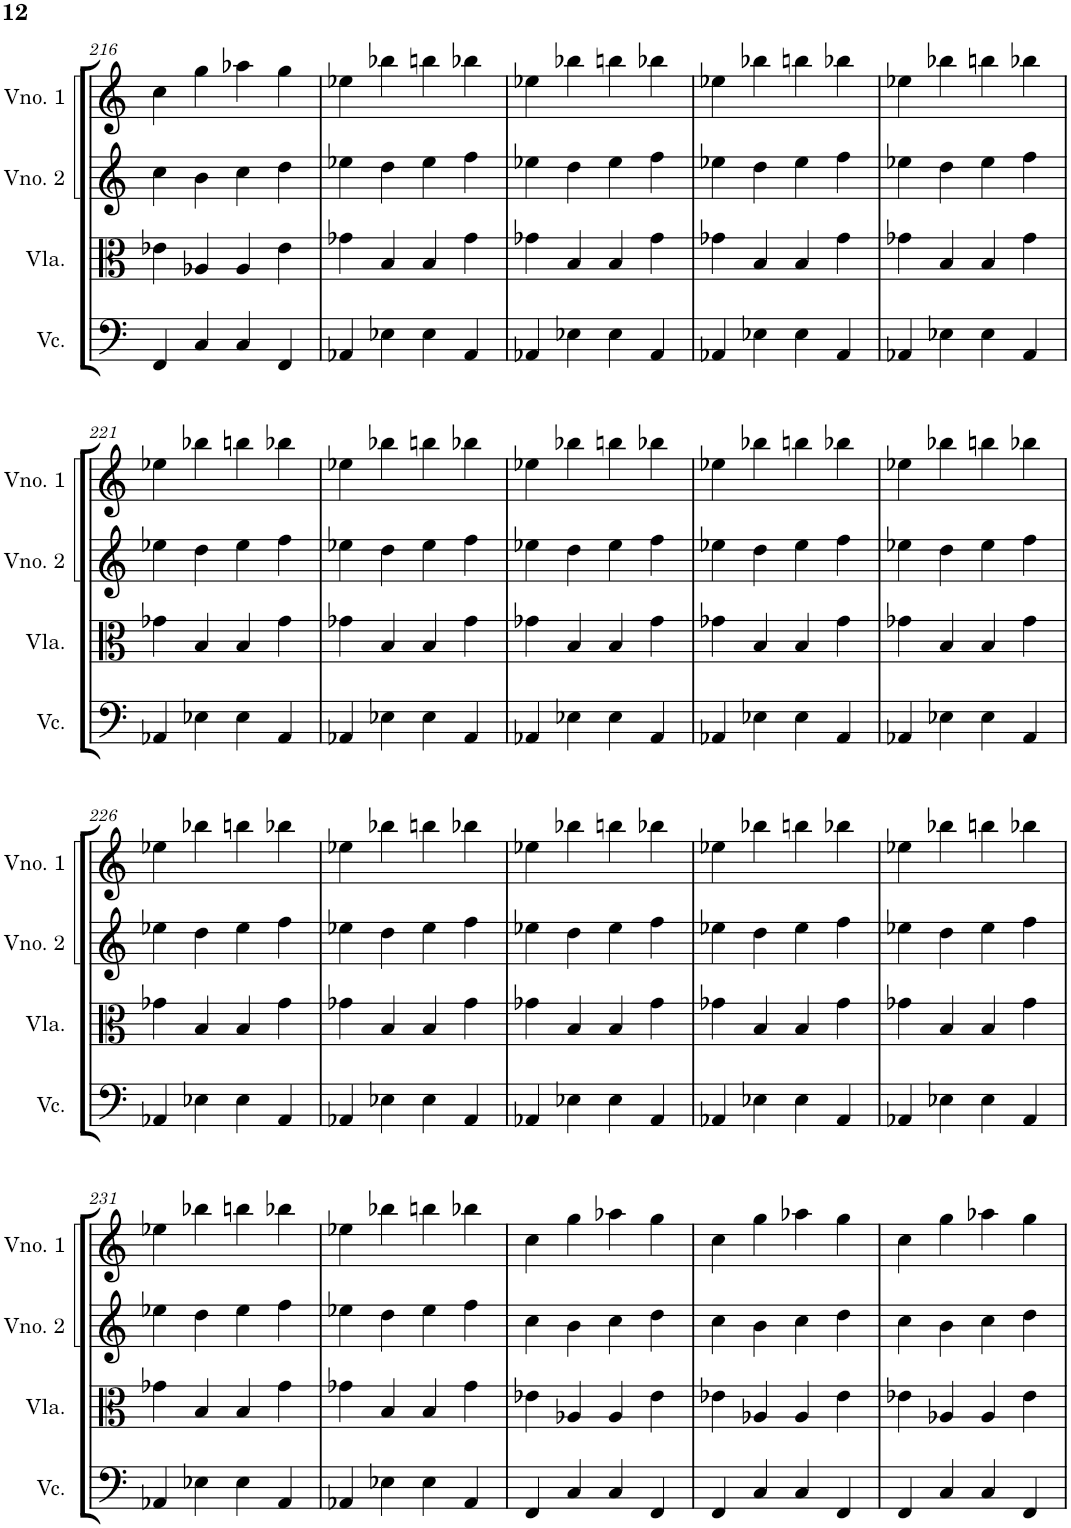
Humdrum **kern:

**kern	**kern	**kern	**kern
*part4	*part3	*part2	*part1
*staff4	*staff3	*staff2	*staff1
*I"Violoncelo	*I"Viola	*I"Violino 2	*I"Violino 1
*I'Vc.	*I'Vla.	*I'Vno. 2	*I'Vno. 1
!!LO:PB:g=z
*clefF4	*clefC3	*clefG2	*clefG2
*k[]	*k[]	*k[]	*k[]
*M4/4	*M4/4	*M4/4	*M4/4
=216	=216	=216	=216
4FF/	4e-X\	4cc\	4cc\
4C/	4A-X/	4b\	4gg\
4C/	4A-/	4cc\	4aa-X\
4FF/	4e-\	4dd\	4gg\
=217	=217	=217	=217
4AA-X/	4g-X\	4ee-X\	4ee-X\
4E-X\	4B/	4dd\	4bb-X\
4E-\	4B/	4ee-\	4bbn\
4AA-/	4g-\	4ff\	4bb-X\
=218	=218	=218	=218
4AA-X/	4g-X\	4ee-X\	4ee-X\
4E-X\	4B/	4dd\	4bb-X\
4E-\	4B/	4ee-\	4bbn\
4AA-/	4g-\	4ff\	4bb-X\
=219	=219	=219	=219
4AA-X/	4g-X\	4ee-X\	4ee-X\
4E-X\	4B/	4dd\	4bb-X\
4E-\	4B/	4ee-\	4bbn\
4AA-/	4g-\	4ff\	4bb-X\
=220	=220	=220	=220
4AA-X/	4g-X\	4ee-X\	4ee-X\
4E-X\	4B/	4dd\	4bb-X\
4E-\	4B/	4ee-\	4bbn\
4AA-/	4g-\	4ff\	4bb-X\
!!LO:LB:g=z
=221	=221	=221	=221
4AA-X/	4g-X\	4ee-X\	4ee-X\
4E-X\	4B/	4dd\	4bb-X\
4E-\	4B/	4ee-\	4bbn\
4AA-/	4g-\	4ff\	4bb-X\
=222	=222	=222	=222
4AA-X/	4g-X\	4ee-X\	4ee-X\
4E-X\	4B/	4dd\	4bb-X\
4E-\	4B/	4ee-\	4bbn\
4AA-/	4g-\	4ff\	4bb-X\
=223	=223	=223	=223
4AA-X/	4g-X\	4ee-X\	4ee-X\
4E-X\	4B/	4dd\	4bb-X\
4E-\	4B/	4ee-\	4bbn\
4AA-/	4g-\	4ff\	4bb-X\
=224	=224	=224	=224
4AA-X/	4g-X\	4ee-X\	4ee-X\
4E-X\	4B/	4dd\	4bb-X\
4E-\	4B/	4ee-\	4bbn\
4AA-/	4g-\	4ff\	4bb-X\
=225	=225	=225	=225
4AA-X/	4g-X\	4ee-X\	4ee-X\
4E-X\	4B/	4dd\	4bb-X\
4E-\	4B/	4ee-\	4bbn\
4AA-/	4g-\	4ff\	4bb-X\
!!LO:LB:g=z
=226	=226	=226	=226
4AA-X/	4g-X\	4ee-X\	4ee-X\
4E-X\	4B/	4dd\	4bb-X\
4E-\	4B/	4ee-\	4bbn\
4AA-/	4g-\	4ff\	4bb-X\
=227	=227	=227	=227
4AA-X/	4g-X\	4ee-X\	4ee-X\
4E-X\	4B/	4dd\	4bb-X\
4E-\	4B/	4ee-\	4bbn\
4AA-/	4g-\	4ff\	4bb-X\
=228	=228	=228	=228
4AA-X/	4g-X\	4ee-X\	4ee-X\
4E-X\	4B/	4dd\	4bb-X\
4E-\	4B/	4ee-\	4bbn\
4AA-/	4g-\	4ff\	4bb-X\
=229	=229	=229	=229
4AA-X/	4g-X\	4ee-X\	4ee-X\
4E-X\	4B/	4dd\	4bb-X\
4E-\	4B/	4ee-\	4bbn\
4AA-/	4g-\	4ff\	4bb-X\
=230	=230	=230	=230
4AA-X/	4g-X\	4ee-X\	4ee-X\
4E-X\	4B/	4dd\	4bb-X\
4E-\	4B/	4ee-\	4bbn\
4AA-/	4g-\	4ff\	4bb-X\
!!LO:LB:g=z
=231	=231	=231	=231
4AA-X/	4g-X\	4ee-X\	4ee-X\
4E-X\	4B/	4dd\	4bb-X\
4E-\	4B/	4ee-\	4bbn\
4AA-/	4g-\	4ff\	4bb-X\
=232	=232	=232	=232
4AA-X/	4g-X\	4ee-X\	4ee-X\
4E-X\	4B/	4dd\	4bb-X\
4E-\	4B/	4ee-\	4bbn\
4AA-/	4g-\	4ff\	4bb-X\
=233	=233	=233	=233
4FF/	4e-X\	4cc\	4cc\
4C/	4A-X/	4b\	4gg\
4C/	4A-/	4cc\	4aa-X\
4FF/	4e-\	4dd\	4gg\
=234	=234	=234	=234
4FF/	4e-X\	4cc\	4cc\
4C/	4A-X/	4b\	4gg\
4C/	4A-/	4cc\	4aa-X\
4FF/	4e-\	4dd\	4gg\
=235	=235	=235	=235
4FF/	4e-X\	4cc\	4cc\
4C/	4A-X/	4b\	4gg\
4C/	4A-/	4cc\	4aa-X\
4FF/	4e-\	4dd\	4gg\
=	=	=	=
*-	*-	*-	*-
